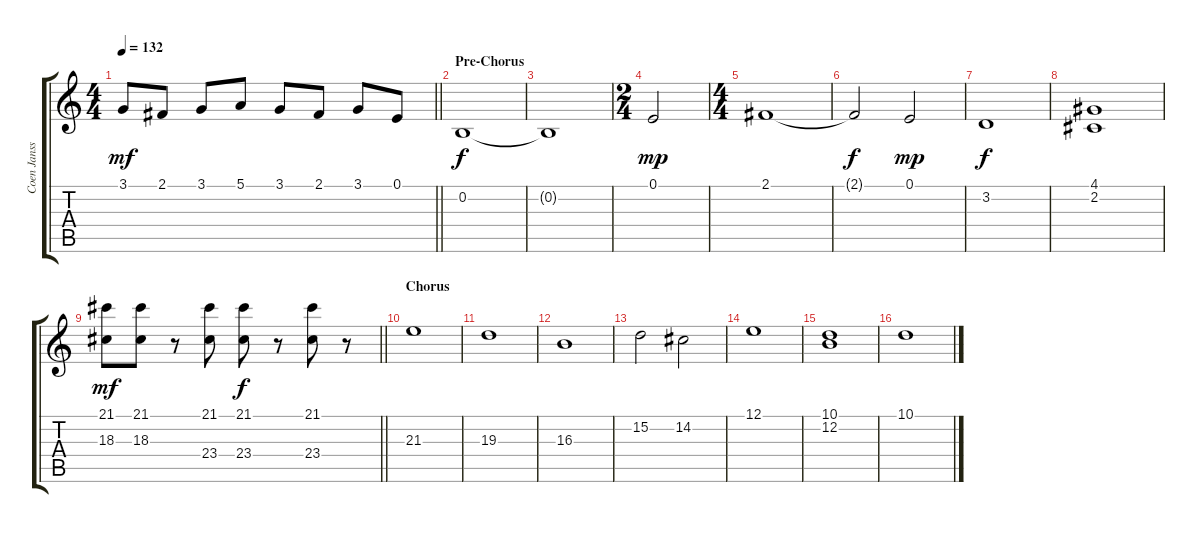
\track ("Coen Janssen" "Coen Janss") {instrument stringensemble1}
\staff {score tabs}
\tuning (E4 B3 G3 D3 A2 E2) {hide}
\ts (4 4)
\tempo 132
\clef g2
\barLineRight lightlight
\ks c
3.1.8{dy mf} 2.1.8 3.1.8 5.1.8 3.1.8 2.1.8 3.1.8 0.1.8 |
\section ("" "Pre-Chorus")
0.2.1{dy f} |
0.2{t}.1 |
\ts (2 4)
0.1.2{dy mp} |
\ts (4 4)
2.1.1 |
2.1{t}.2{dy f} 0.1.2{dy mp} |
3.2.1{dy f} |
(4.1 2.2).1 |
\barLineRight lightlight
(21.1 18.3).8{dy mf} (21.1 18.3).8 r.8 (21.1 23.4).8 (21.1 23.4).8{dy f} r.8 (21.1 23.4).8 r.8 |
\section ("" "Chorus")
21.3.1 |
19.3.1 |
16.3.1 |
15.2.2 14.2.2 |
12.1.1 |
(10.1 12.2).1 |
10.1.1
